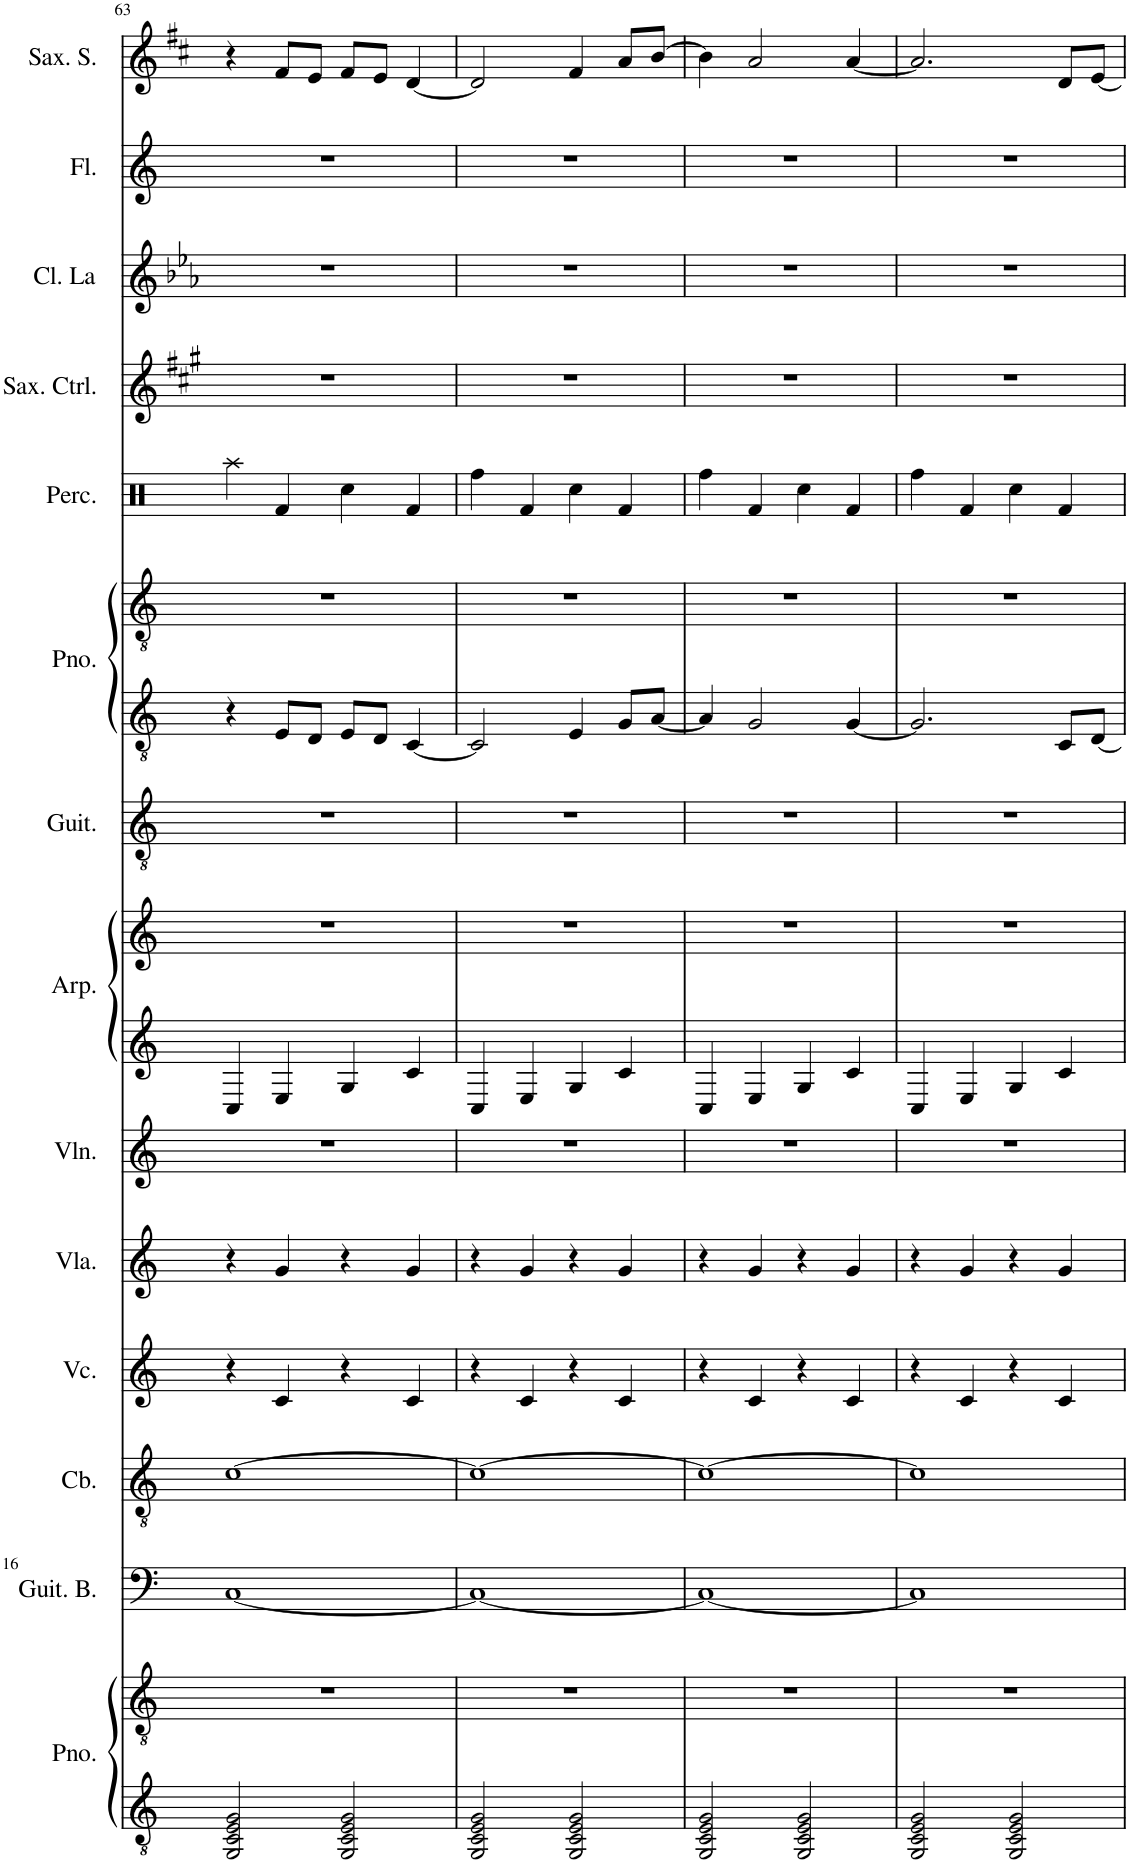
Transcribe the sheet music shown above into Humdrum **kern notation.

**kern	**kern	**kern	**kern	**kern	**kern	**kern	**kern	**kern	**kern	**kern	**kern	**kern	**kern	**kern	**kern	**kern
*part14	*part14	*part13	*part12	*part11	*part10	*part9	*part8	*part8	*part7	*part6	*part6	*part5	*part4	*part3	*part2	*part1
*staff17	*staff16	*staff15	*staff14	*staff13	*staff12	*staff11	*staff10	*staff9	*staff8	*staff7	*staff6	*staff5	*staff4	*staff3	*staff2	*staff1
*I"Piano	*	*I"Guitare Basse	*I"Contrabajo	*I"Violonchelo	*I"Viola	*I"Violín	*I"Arpa	*	*I"Guitarra acústica	*I"Piano	*	*I"Set de percusión	*I"Saxofón contralto	*I"Clarinete en La	*I"Flauta	*I"Saxophone Soprano
*I'Pno.	*	*I'Guit. B.	*I'Cb.	*I'Vc.	*I'Vla.	*I'Vln.	*I'Arp.	*	*I'Guit.	*I'Pno.	*	*I'Perc.	*I'Sax. Ctrl.	*I'Cl. La	*I'Fl.	*I'Sax. S.
!!LO:PB:g=z
*clefGv2	*clefGv2	*clefF4	*clefGv2	*clefG2	*clefG2	*clefG2	*clefG2	*clefG2	*clefGv2	*clefGv2	*clefGv2	*clefX	*clefG2	*clefG2	*clefG2	*clefG2
*	*	*Trd7c12	*Trd7c12	*	*	*	*	*	*	*	*	*	*Trd5c9	*Trd2c3	*	*Trd1c2
*k[]	*k[]	*k[]	*k[]	*k[]	*k[]	*k[]	*k[]	*k[]	*k[]	*k[]	*k[]	*k[]	*k[f#c#g#]	*k[b-e-a-]	*k[]	*k[f#c#]
*M4/4	*M4/4	*M4/4	*M4/4	*M4/4	*M4/4	*M4/4	*M4/4	*M4/4	*M4/4	*M4/4	*M4/4	*M4/4	*M4/4	*M4/4	*M4/4	*M4/4
=63	=63	=63	=63	=63	=63	=63	=63	=63	=63	=63	=63	=63	=63	=63	=63	=63
2GG/ 2C/ 2E/ 2G/	1r	[1C	[1c	4r	4r	1r	4C/	1r	1r	4r	1r	4Raa\	1r	1r	1r	4r
.	.	.	.	4c/	4g/	.	4E/	.	.	8E/L	.	4Rf/	.	.	.	8f#/L
.	.	.	.	.	.	.	.	.	.	8D/J	.	.	.	.	.	8e/J
2GG/ 2C/ 2E/ 2G/	.	.	.	4r	4r	.	4G/	.	.	8E/L	.	4Rcc\	.	.	.	8f#/L
.	.	.	.	.	.	.	.	.	.	8D/J	.	.	.	.	.	8e/J
.	.	.	.	4c/	4g/	.	4c/	.	.	[4C/	.	4Rf/	.	.	.	[4d/
=64	=64	=64	=64	=64	=64	=64	=64	=64	=64	=64	=64	=64	=64	=64	=64	=64
2GG/ 2C/ 2E/ 2G/	1r	1C_	1c_	4r	4r	1r	4C/	1r	1r	2C/]	1r	4Rff\	1r	1r	1r	2d/]
.	.	.	.	4c/	4g/	.	4E/	.	.	.	.	4Rf/	.	.	.	.
2GG/ 2C/ 2E/ 2G/	.	.	.	4r	4r	.	4G/	.	.	4E/	.	4Rcc\	.	.	.	4f#/
.	.	.	.	4c/	4g/	.	4c/	.	.	8G/L	.	4Rf/	.	.	.	8a/L
.	.	.	.	.	.	.	.	.	.	[8A/J	.	.	.	.	.	[8b/J
=65	=65	=65	=65	=65	=65	=65	=65	=65	=65	=65	=65	=65	=65	=65	=65	=65
2GG/ 2C/ 2E/ 2G/	1r	1C_	1c_	4r	4r	1r	4C/	1r	1r	4A/]	1r	4Rff\	1r	1r	1r	4b\]
.	.	.	.	4c/	4g/	.	4E/	.	.	2G/	.	4Rf/	.	.	.	2a/
2GG/ 2C/ 2E/ 2G/	.	.	.	4r	4r	.	4G/	.	.	.	.	4Rcc\	.	.	.	.
.	.	.	.	4c/	4g/	.	4c/	.	.	[4G/	.	4Rf/	.	.	.	[4a/
=66	=66	=66	=66	=66	=66	=66	=66	=66	=66	=66	=66	=66	=66	=66	=66	=66
2GG/ 2C/ 2E/ 2G/	1r	1C]	1c]	4r	4r	1r	4C/	1r	1r	2.G/]	1r	4Rff\	1r	1r	1r	2.a/]
.	.	.	.	4c/	4g/	.	4E/	.	.	.	.	4Rf/	.	.	.	.
2GG/ 2C/ 2E/ 2G/	.	.	.	4r	4r	.	4G/	.	.	.	.	4Rcc\	.	.	.	.
.	.	.	.	4c/	4g/	.	4c/	.	.	8C/L	.	4Rf/	.	.	.	8d/L
.	.	.	.	.	.	.	.	.	.	[8D/J	.	.	.	.	.	[8e/J
=	=	=	=	=	=	=	=	=	=	=	=	=	=	=	=	=
*-	*-	*-	*-	*-	*-	*-	*-	*-	*-	*-	*-	*-	*-	*-	*-	*-
